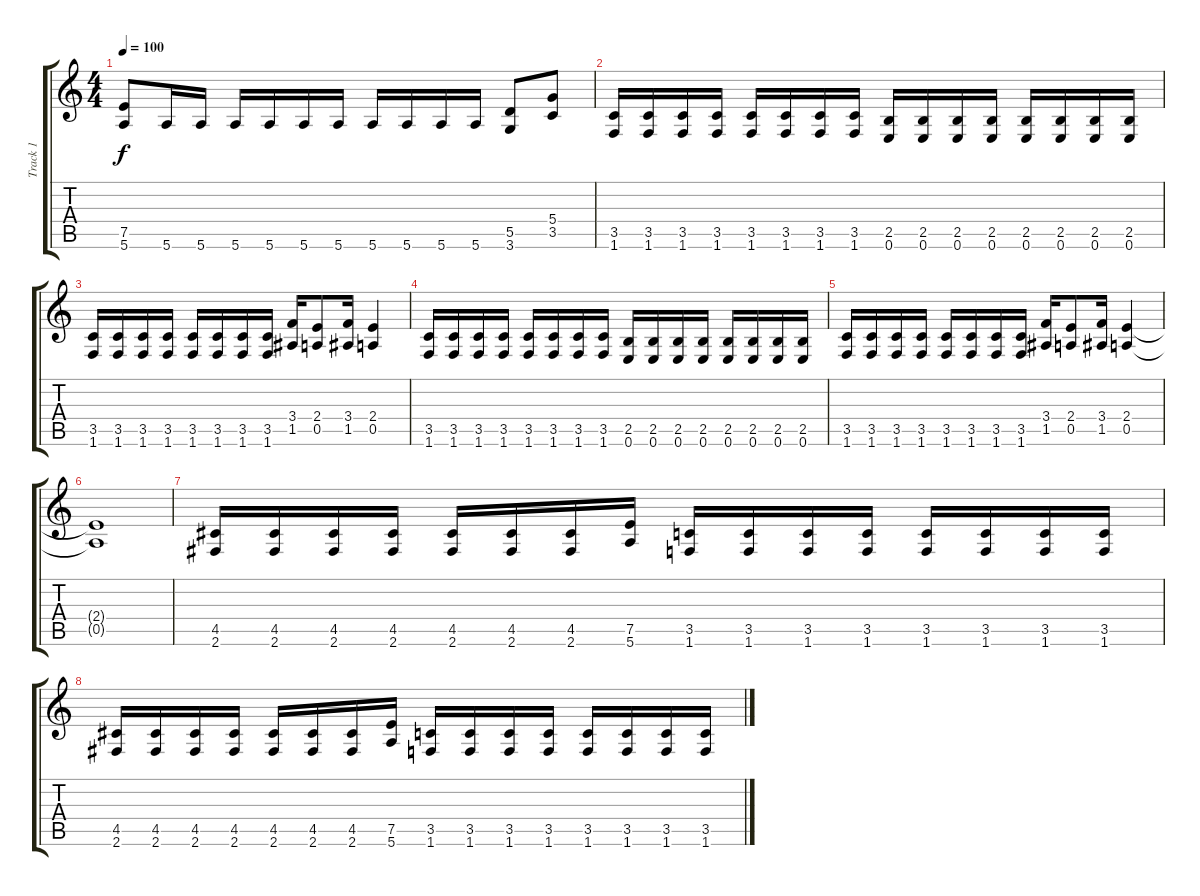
\track ("Track 1" "Track 1") {instrument distortionguitar}
\staff {score tabs}
\tuning (E4 B3 G3 D3 A2 E2) {hide}
\ts (4 4)
\tempo 100
\clef g2
\ks c
(7.5 5.6).8{dy f} 5.6.16 5.6.16 5.6.16 5.6.16 5.6.16 5.6.16 5.6.16 5.6.16 5.6.16 5.6.16 (5.5 3.6).8 (5.4 3.5).8 |
(3.5 1.6).16 (3.5 1.6).16 (3.5 1.6).16 (3.5 1.6).16 (3.5 1.6).16 (3.5 1.6).16 (3.5 1.6).16 (3.5 1.6).16 (2.5 0.6).16 (2.5 0.6).16 (2.5 0.6).16 (2.5 0.6).16 (2.5 0.6).16 (2.5 0.6).16 (2.5 0.6).16 (2.5 0.6).16 |
(3.5 1.6).16 (3.5 1.6).16 (3.5 1.6).16 (3.5 1.6).16 (3.5 1.6).16 (3.5 1.6).16 (3.5 1.6).16 (3.5 1.6).16 (3.4 1.5).16 (2.4 0.5).8 (3.4 1.5).16 (2.4 0.5).4 |
(3.5 1.6).16 (3.5 1.6).16 (3.5 1.6).16 (3.5 1.6).16 (3.5 1.6).16 (3.5 1.6).16 (3.5 1.6).16 (3.5 1.6).16 (2.5 0.6).16 (2.5 0.6).16 (2.5 0.6).16 (2.5 0.6).16 (2.5 0.6).16 (2.5 0.6).16 (2.5 0.6).16 (2.5 0.6).16 |
(3.5 1.6).16 (3.5 1.6).16 (3.5 1.6).16 (3.5 1.6).16 (3.5 1.6).16 (3.5 1.6).16 (3.5 1.6).16 (3.5 1.6).16 (3.4 1.5).16 (2.4 0.5).8 (3.4 1.5).16 (2.4 0.5).4 |
(2.4{t} 0.5{t}).1 |
(4.5 2.6).16 (4.5 2.6).16 (4.5 2.6).16 (4.5 2.6).16 (4.5 2.6).16 (4.5 2.6).16 (4.5 2.6).16 (7.5 5.6).16 (3.5 1.6).16 (3.5 1.6).16 (3.5 1.6).16 (3.5 1.6).16 (3.5 1.6).16 (3.5 1.6).16 (3.5 1.6).16 (3.5 1.6).16 |
(4.5 2.6).16 (4.5 2.6).16 (4.5 2.6).16 (4.5 2.6).16 (4.5 2.6).16 (4.5 2.6).16 (4.5 2.6).16 (7.5 5.6).16 (3.5 1.6).16 (3.5 1.6).16 (3.5 1.6).16 (3.5 1.6).16 (3.5 1.6).16 (3.5 1.6).16 (3.5 1.6).16 (3.5 1.6).16
